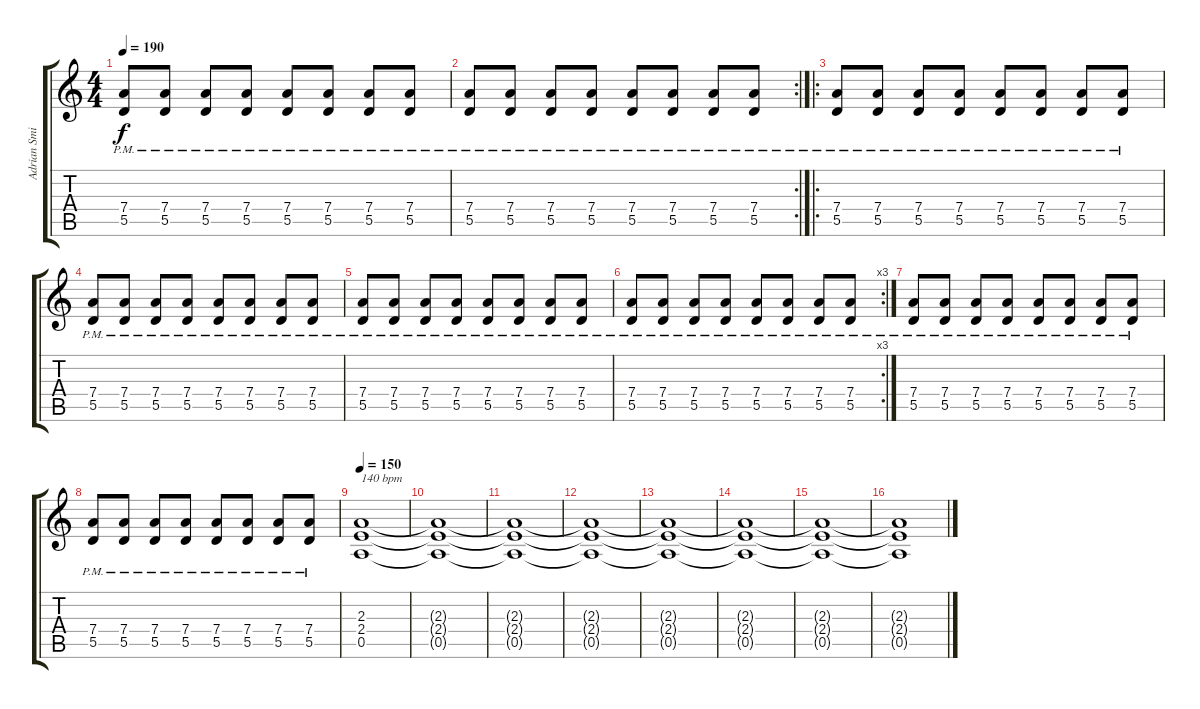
\track ("Adrian Smith" "Adrian Smi") {instrument distortionguitar}
\staff {score tabs}
\tuning (E4 B3 G3 D3 A2 E2) {hide}
\ts (4 4)
\tempo 190
\clef g2
\ks c
(7.4{pm} 5.5{pm}).8{dy f} (7.4{pm} 5.5{pm}).8 (7.4{pm} 5.5{pm}).8 (7.4{pm} 5.5{pm}).8 (7.4{pm} 5.5{pm}).8 (7.4{pm} 5.5{pm}).8 (7.4{pm} 5.5{pm}).8 (7.4{pm} 5.5{pm}).8 |
\rc 2
(7.4{pm} 5.5{pm}).8 (7.4{pm} 5.5{pm}).8 (7.4{pm} 5.5{pm}).8 (7.4{pm} 5.5{pm}).8 (7.4{pm} 5.5{pm}).8 (7.4{pm} 5.5{pm}).8 (7.4{pm} 5.5{pm}).8 (7.4{pm} 5.5{pm}).8 |
\ro
(7.4{pm} 5.5{pm}).8 (7.4{pm} 5.5{pm}).8 (7.4{pm} 5.5{pm}).8 (7.4{pm} 5.5{pm}).8 (7.4{pm} 5.5{pm}).8 (7.4{pm} 5.5{pm}).8 (7.4{pm} 5.5{pm}).8 (7.4{pm} 5.5{pm}).8 |
(7.4{pm} 5.5{pm}).8 (7.4{pm} 5.5{pm}).8 (7.4{pm} 5.5{pm}).8 (7.4{pm} 5.5{pm}).8 (7.4{pm} 5.5{pm}).8 (7.4{pm} 5.5{pm}).8 (7.4{pm} 5.5{pm}).8 (7.4{pm} 5.5{pm}).8 |
(7.4{pm} 5.5{pm}).8 (7.4{pm} 5.5{pm}).8 (7.4{pm} 5.5{pm}).8 (7.4{pm} 5.5{pm}).8 (7.4{pm} 5.5{pm}).8 (7.4{pm} 5.5{pm}).8 (7.4{pm} 5.5{pm}).8 (7.4{pm} 5.5{pm}).8 |
\rc 3
(7.4{pm} 5.5{pm}).8 (7.4{pm} 5.5{pm}).8 (7.4{pm} 5.5{pm}).8 (7.4{pm} 5.5{pm}).8 (7.4{pm} 5.5{pm}).8 (7.4{pm} 5.5{pm}).8 (7.4{pm} 5.5{pm}).8 (7.4{pm} 5.5{pm}).8 |
(7.4{pm} 5.5{pm}).8 (7.4{pm} 5.5{pm}).8 (7.4{pm} 5.5{pm}).8 (7.4{pm} 5.5{pm}).8 (7.4{pm} 5.5{pm}).8 (7.4{pm} 5.5{pm}).8 (7.4{pm} 5.5{pm}).8 (7.4{pm} 5.5{pm}).8 |
(7.4{pm} 5.5{pm}).8 (7.4{pm} 5.5{pm}).8 (7.4{pm} 5.5{pm}).8 (7.4{pm} 5.5{pm}).8 (7.4{pm} 5.5{pm}).8 (7.4{pm} 5.5{pm}).8 (7.4{pm} 5.5{pm}).8 (7.4{pm} 5.5{pm}).8 |
\tempo 150
(2.3 2.4 0.5).1{txt "140 bpm"} |
(2.3{t} 2.4{t} 0.5{t}).1 |
(2.3{t} 2.4{t} 0.5{t}).1 |
(2.3{t} 2.4{t} 0.5{t}).1 |
(2.3{t} 2.4{t} 0.5{t}).1 |
(2.3{t} 2.4{t} 0.5{t}).1 |
(2.3{t} 2.4{t} 0.5{t}).1 |
(2.3{t} 2.4{t} 0.5{t}).1
